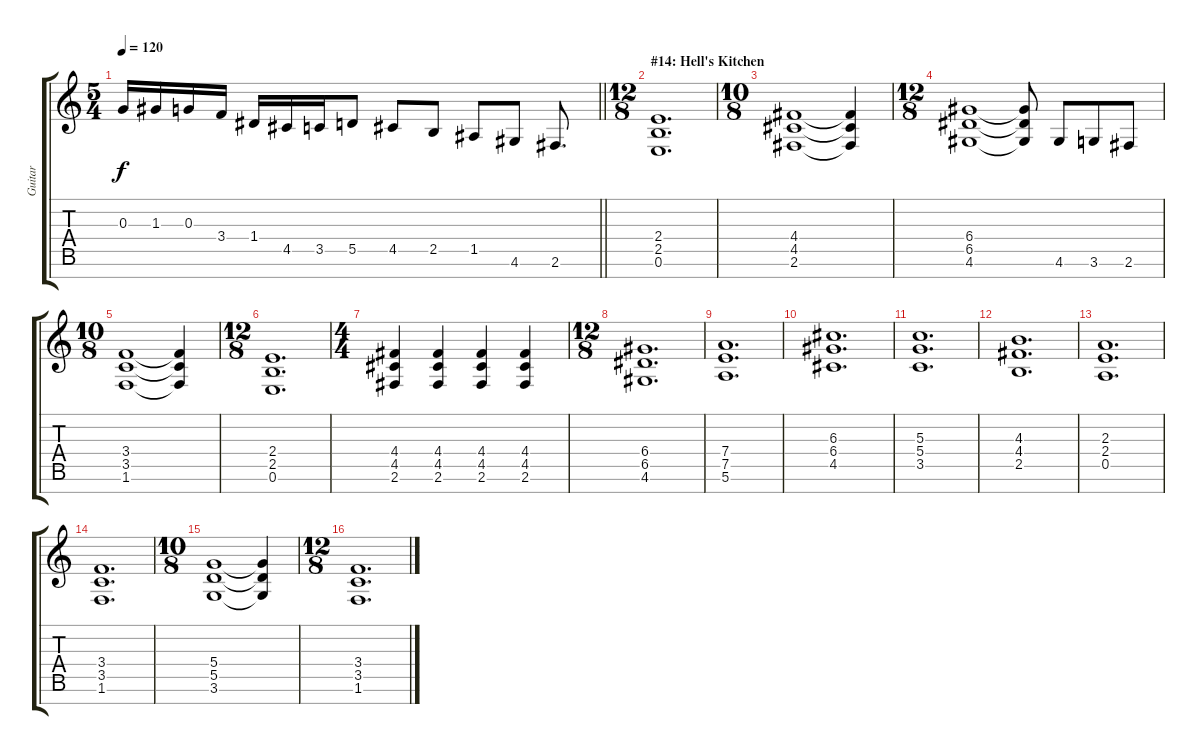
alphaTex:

\track ("Guitar" "Guitar") {instrument distortionguitar}
\staff {score tabs}
\tuning (E4 B3 G3 D3 A2 E2 B1) {hide}
\ts (5 4)
\tempo 120
\clef g2
\barLineRight lightlight
\ks c
0.3.16{dy f} 1.3.16 0.3.16 3.4.16 1.4.16 4.5.16 3.5.16 5.5.8 4.5.8 2.5.8 1.5.8 4.6.8 2.6.8{d} |
\ts (12 8)
\section ("" "#14: Hell's Kitchen")
(2.4 2.5 0.6).1{d volume 9} |
\ts (10 8)
(4.4 4.5 2.6).1 (4.4{t} 4.5{t} 2.6{t}).4 |
\ts (12 8)
(6.4 6.5 4.6).1 (6.4{t} 6.5{t} 4.6{t}).8 4.6.8 3.6.8 2.6.8 |
\ts (10 8)
(3.4 3.5 1.6).1 (3.4{t} 3.5{t} 1.6{t}).4 |
\ts (12 8)
(2.4 2.5 0.6).1{d} |
\ts (4 4)
(4.4 4.5 2.6).4 (4.4 4.5 2.6).4 (4.4 4.5 2.6).4 (4.4 4.5 2.6).4 |
\ts (12 8)
(6.4 6.5 4.6).1{d} |
(7.4 7.5 5.6).1{d} |
(6.3 6.4 4.5).1{d} |
(5.3 5.4 3.5).1{d} |
(4.3 4.4 2.5).1{d} |
(2.3 2.4 0.5).1{d} |
(3.4 3.5 1.6).1{d} |
\ts (10 8)
(5.4 5.5 3.6).1 (5.4{t} 5.5{t} 3.6{t}).4 |
\ts (12 8)
(3.4 3.5 1.6).1{d}
